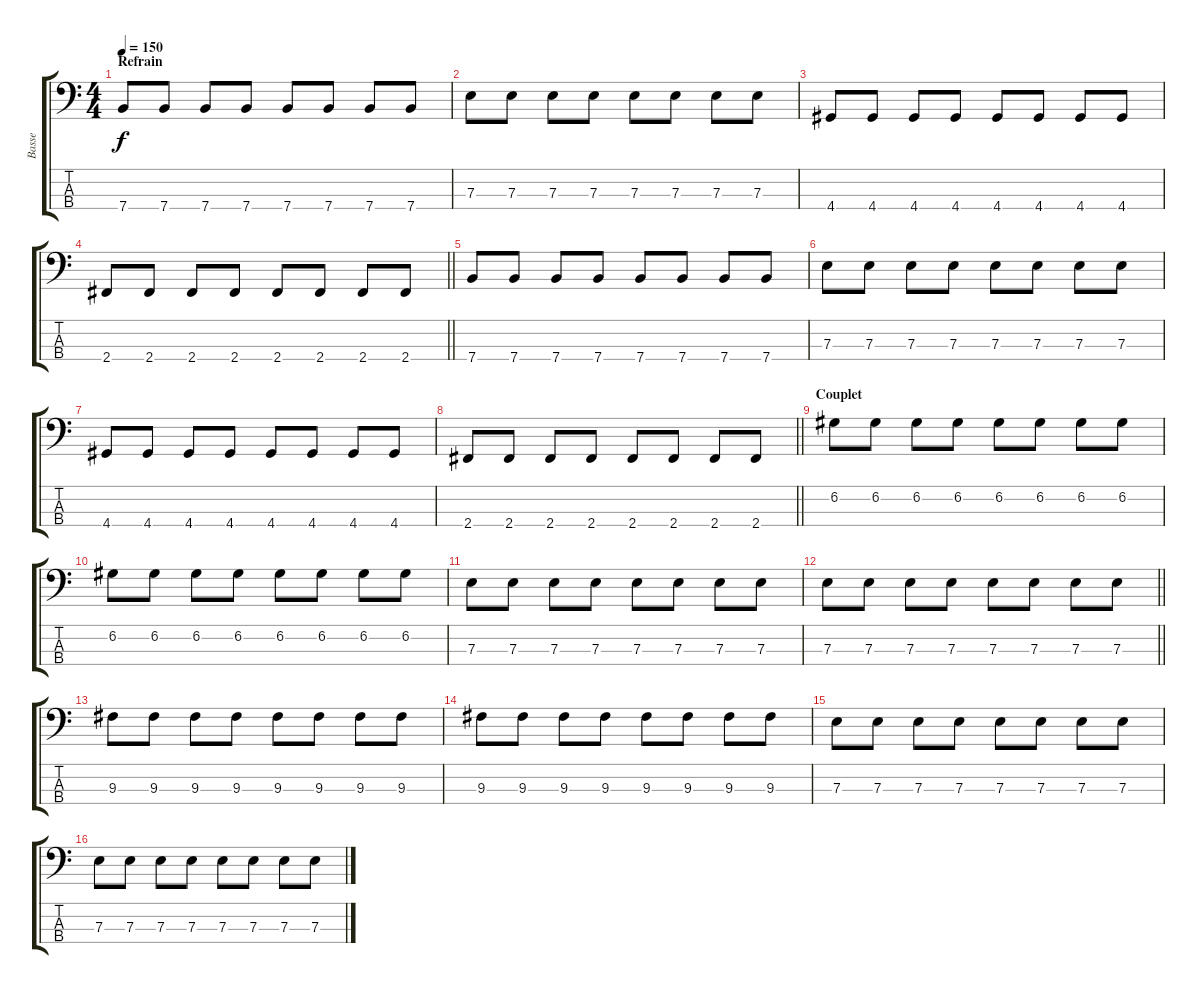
\track ("Basse" "Basse") {instrument electricbassfinger}
\staff {score tabs}
\tuning (G2 D2 A1 E1) {hide}
\ts (4 4)
\section ("" "Refrain")
\tempo 150
\clef f4
\ks c
7.4.8{dy f} 7.4.8 7.4.8 7.4.8 7.4.8 7.4.8 7.4.8 7.4.8 |
7.3.8 7.3.8 7.3.8 7.3.8 7.3.8 7.3.8 7.3.8 7.3.8 |
4.4.8 4.4.8 4.4.8 4.4.8 4.4.8 4.4.8 4.4.8 4.4.8 |
\barLineRight lightlight
2.4.8 2.4.8 2.4.8 2.4.8 2.4.8 2.4.8 2.4.8 2.4.8 |
7.4.8 7.4.8 7.4.8 7.4.8 7.4.8 7.4.8 7.4.8 7.4.8 |
7.3.8 7.3.8 7.3.8 7.3.8 7.3.8 7.3.8 7.3.8 7.3.8 |
4.4.8 4.4.8 4.4.8 4.4.8 4.4.8 4.4.8 4.4.8 4.4.8 |
\barLineRight lightlight
2.4.8 2.4.8 2.4.8 2.4.8 2.4.8 2.4.8 2.4.8 2.4.8 |
\section ("" "Couplet")
6.2.8 6.2.8 6.2.8 6.2.8 6.2.8 6.2.8 6.2.8 6.2.8 |
6.2.8 6.2.8 6.2.8 6.2.8 6.2.8 6.2.8 6.2.8 6.2.8 |
7.3.8 7.3.8 7.3.8 7.3.8 7.3.8 7.3.8 7.3.8 7.3.8 |
\barLineRight lightlight
7.3.8 7.3.8 7.3.8 7.3.8 7.3.8 7.3.8 7.3.8 7.3.8 |
9.3.8 9.3.8 9.3.8 9.3.8 9.3.8 9.3.8 9.3.8 9.3.8 |
9.3.8 9.3.8 9.3.8 9.3.8 9.3.8 9.3.8 9.3.8 9.3.8 |
7.3.8 7.3.8 7.3.8 7.3.8 7.3.8 7.3.8 7.3.8 7.3.8 |
7.3.8 7.3.8 7.3.8 7.3.8 7.3.8 7.3.8 7.3.8 7.3.8
